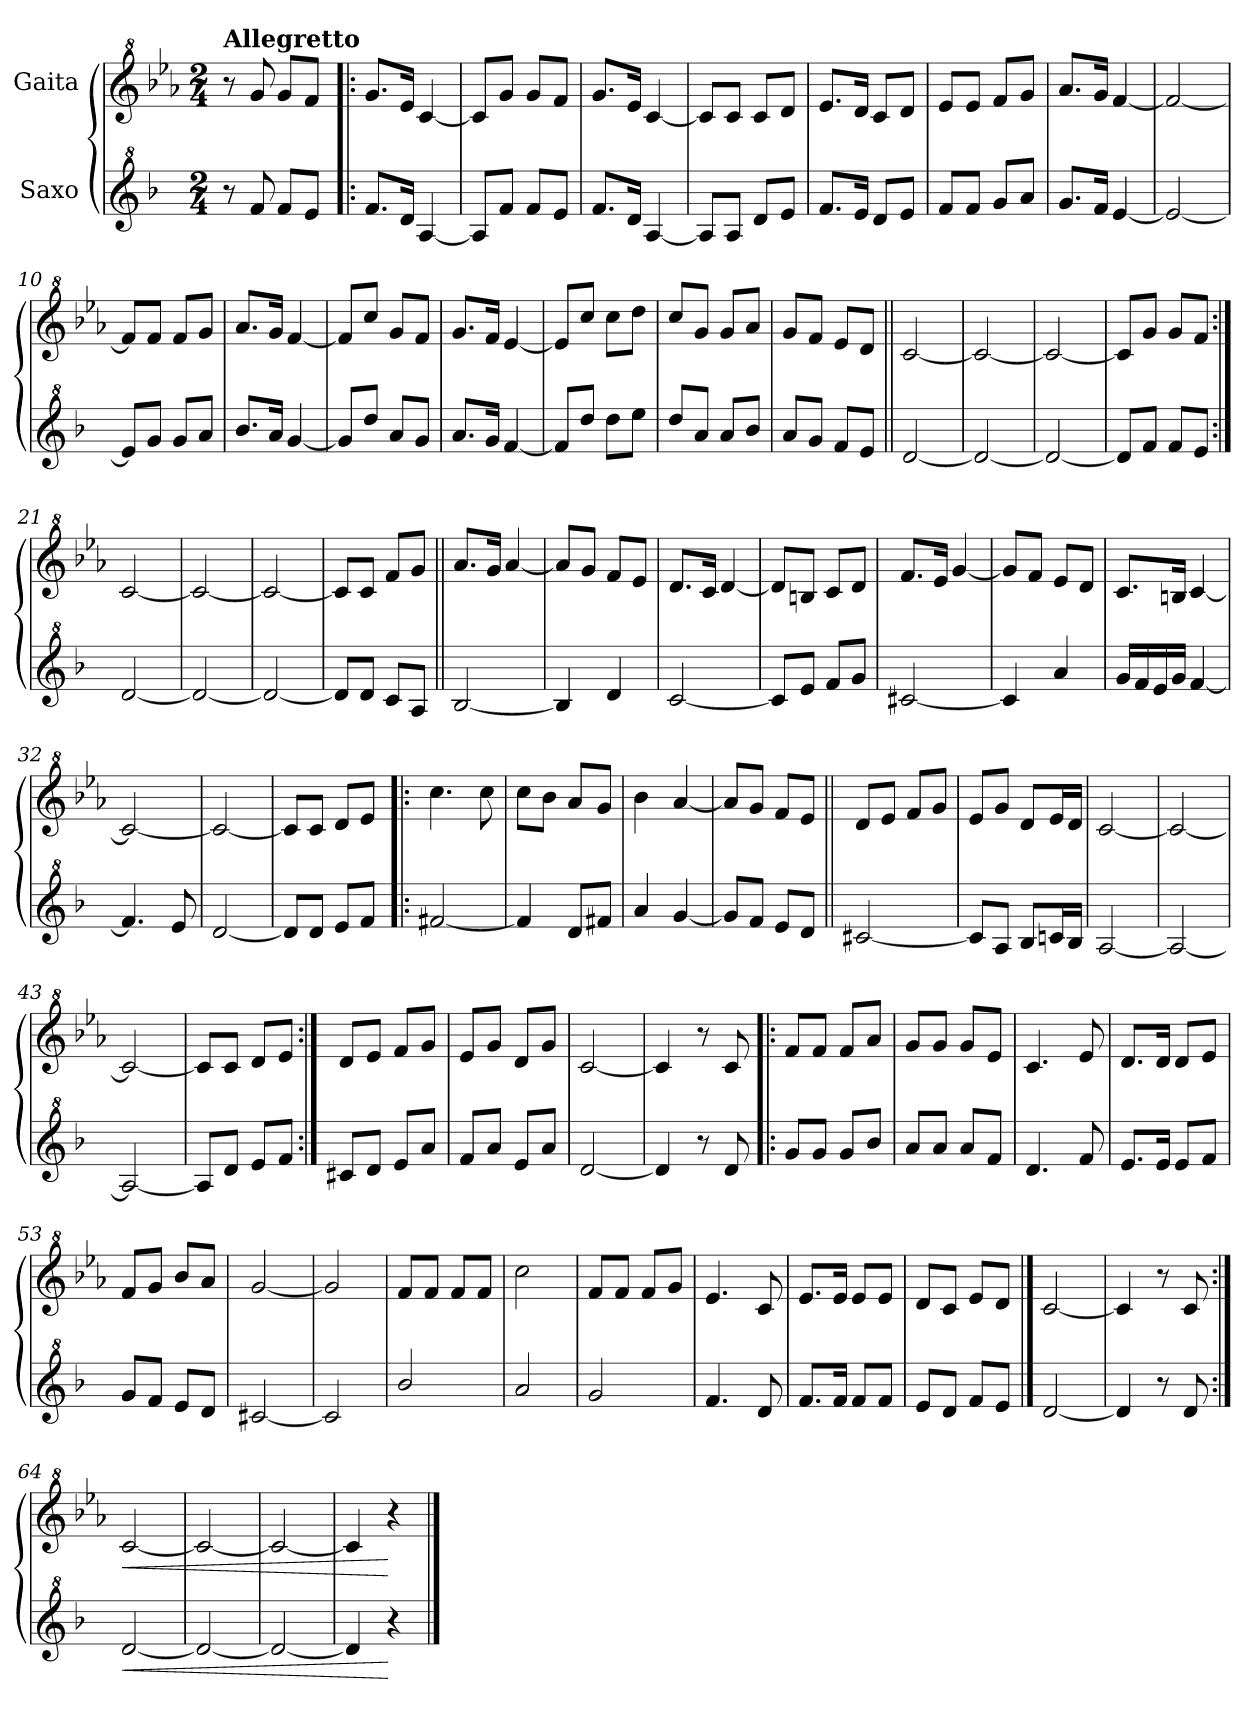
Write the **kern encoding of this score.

**kern	**dynam	**kern	**dynam
*part2	*part2	*part1	*part1
*staff2	*staff2	*staff1	*staff1
*I"Saxo	*	*I"Gaita	*
*clefG^2	*	*clefG^2	*
*ITrd1c2	*	*	*
*k[b-e-a-]	*	*k[b-e-a-]	*
*	*	*E-:	*
*M2/4	*	*M2/4	*
=1	=1	=1	=1
!	!	!LO:TX:a:B:t=Allegretto	!
8r	.	8r	.
8ee-/	.	8gg/	.
8ee-/L	.	8gg/L	.
8dd/J	.	8ff/J	.
=2!|:	=2!|:	=2!|:	=2!|:
8.ee-/L	.	8.gg/L	.
16cc/Jk	.	16ee-/Jk	.
[4g/	.	[4cc/	.
=3	=3	=3	=3
8g/L]	.	8cc/L]	.
8ee-/J	.	8gg/J	.
8ee-/L	.	8gg/L	.
8dd/J	.	8ff/J	.
=4	=4	=4	=4
8.ee-/L	.	8.gg/L	.
16cc/Jk	.	16ee-/Jk	.
[4g/	.	[4cc/	.
=5	=5	=5	=5
8g/L]	.	8cc/L]	.
8g/J	.	8cc/J	.
8cc/L	.	8cc/L	.
8dd/J	.	8dd/J	.
=6	=6	=6	=6
8.ee-/L	.	8.ee-/L	.
16dd/Jk	.	16dd/Jk	.
8cc/L	.	8cc/L	.
8dd/J	.	8dd/J	.
=7	=7	=7	=7
8ee-/L	.	8ee-/L	.
8ee-/J	.	8ee-/J	.
8ff/L	.	8ff/L	.
8gg/J	.	8gg/J	.
!!LO:LB:g=z
=8	=8	=8	=8
8.ff/L	.	8.aa-/L	.
16ee-/Jk	.	16gg/Jk	.
[4dd/	.	[4ff/	.
=9	=9	=9	=9
2dd/_	.	2ff/_	.
=10	=10	=10	=10
8dd/L]	.	8ff/L]	.
8ff/J	.	8ff/J	.
8ff/L	.	8ff/L	.
8gg/J	.	8gg/J	.
=11	=11	=11	=11
8.aa-/L	.	8.aa-/L	.
16gg/Jk	.	16gg/Jk	.
[4ff/	.	[4ff/	.
=12	=12	=12	=12
8ff/L]	.	8ff/L]	.
8ccc/J	.	8ccc/J	.
8gg/L	.	8gg/L	.
8ff/J	.	8ff/J	.
=13	=13	=13	=13
8.gg/L	.	8.gg/L	.
16ff/Jk	.	16ff/Jk	.
[4ee-/	.	[4ee-/	.
=14	=14	=14	=14
8ee-/L]	.	8ee-/L]	.
8ccc/J	.	8ccc/J	.
8ccc\L	.	8ccc\L	.
8ddd\J	.	8ddd\J	.
=15	=15	=15	=15
8ccc/L	.	8ccc/L	.
8gg/J	.	8gg/J	.
8gg/L	.	8gg/L	.
8aa-/J	.	8aa-/J	.
=16	=16	=16	=16
8gg/L	.	8gg/L	.
8ff/J	.	8ff/J	.
8ee-/L	.	8ee-/L	.
8dd/J	.	8dd/J	.
=17||	=17||	=17||	=17||
[2cc/	.	[2cc/	.
!!LO:LB:g=z
=18	=18	=18	=18
2cc/_	.	2cc/_	.
=19	=19	=19	=19
2cc/_	.	2cc/_	.
=20	=20	=20	=20
8cc/L]	.	8cc/L]	.
8ee-/J	.	8gg/J	.
8ee-/L	.	8gg/L	.
8dd/J	.	8ff/J	.
=21:|!	=21:|!	=21:|!	=21:|!
[2cc/	.	[2cc/	.
=22	=22	=22	=22
2cc/_	.	2cc/_	.
=23	=23	=23	=23
2cc/_	.	2cc/_	.
=24	=24	=24	=24
8cc/L]	.	8cc/L]	.
8cc/J	.	8cc/J	.
8b-/L	.	8ff/L	.
8g/J	.	8gg/J	.
=25||	=25||	=25||	=25||
[2a-/	.	8.aa-/L	.
.	.	16gg/Jk	.
.	.	[4aa-/	.
=26	=26	=26	=26
4a-/]	.	8aa-/L]	.
.	.	8gg/J	.
4cc/	.	8ff/L	.
.	.	8ee-/J	.
=27	=27	=27	=27
[2b-/	.	8.dd/L	.
.	.	16cc/Jk	.
.	.	[4dd/	.
=28	=28	=28	=28
8b-/L]	.	8dd/L]	.
8dd/J	.	8bn/J	.
8ee-/L	.	8cc/L	.
8ff/J	.	8dd/J	.
!!LO:LB:g=z
=29	=29	=29	=29
[2bn/	.	8.ff/L	.
.	.	16ee-/Jk	.
.	.	[4gg/	.
=30	=30	=30	=30
4b/]	.	8gg/L]	.
.	.	8ff/J	.
4gg/	.	8ee-/L	.
.	.	8dd/J	.
=31	=31	=31	=31
16ff/LL	.	8.cc/L	.
16ee-/	.	.	.
16dd/	.	.	.
16ff/JJ	.	16bn/Jk	.
[4ee-/	.	[4cc/	.
=32	=32	=32	=32
4.ee-/]	.	2cc/_	.
8dd/	.	.	.
=33	=33	=33	=33
[2cc/	.	2cc/_	.
=34	=34	=34	=34
8cc/L]	.	8cc/L]	.
8cc/J	.	8cc/J	.
8dd/L	.	8dd/L	.
8ee-/J	.	8ee-/J	.
=35!|:	=35!|:	=35!|:	=35!|:
[2een/	.	4.ccc\	.
.	.	8ccc\	.
=36	=36	=36	=36
4ee/]	.	8ccc\L	.
.	.	8bb-\J	.
8cc/L	.	8aa-/L	.
8een/J	.	8gg/J	.
=37	=37	=37	=37
4gg/	.	4bb-\	.
[4ff/	.	[4aa-/	.
!!LO:LB:g=z
=38	=38	=38	=38
8ff/L]	.	8aa-/L]	.
8ee-/J	.	8gg/J	.
8dd/L	.	8ff/L	.
8cc/J	.	8ee-/J	.
=39||	=39||	=39||	=39||
[2bn/	.	8dd/L	.
.	.	8ee-/J	.
.	.	8ff/L	.
.	.	8gg/J	.
=40	=40	=40	=40
8b/L]	.	8ee-/L	.
8g/J	.	8gg/J	.
8a-/L	.	8dd/L	.
16b-X/L	.	16ee-/L	.
16a-/JJ	.	16dd/JJ	.
=41	=41	=41	=41
[2g/	.	[2cc/	.
=42	=42	=42	=42
2g/_	.	2cc/_	.
=43	=43	=43	=43
2g/_	.	2cc/_	.
=44	=44	=44	=44
8g/L]	.	8cc/L]	.
8cc/J	.	8cc/J	.
8dd/L	.	8dd/L	.
8ee-/J	.	8ee-/J	.
=45:|!	=45:|!	=45:|!	=45:|!
8bn/L	.	8dd/L	.
8cc/J	.	8ee-/J	.
8dd/L	.	8ff/L	.
8gg/J	.	8gg/J	.
=46	=46	=46	=46
8ee-/L	.	8ee-/L	.
8gg/J	.	8gg/J	.
8dd/L	.	8dd/L	.
8gg/J	.	8gg/J	.
=47	=47	=47	=47
[2cc/	.	[2cc/	.
!!LO:PB:g=z
=48	=48	=48	=48
4cc/]	.	4cc/]	.
8r	.	8r	.
8cc/	.	8cc/	.
=49!|:	=49!|:	=49!|:	=49!|:
8ff/L	.	8ff/L	.
8ff/J	.	8ff/J	.
8ff/L	.	8ff/L	.
8aa-/J	.	8aa-/J	.
=50	=50	=50	=50
8gg/L	.	8gg/L	.
8gg/J	.	8gg/J	.
8gg/L	.	8gg/L	.
8ee-/J	.	8ee-/J	.
=51	=51	=51	=51
4.cc/	.	4.cc/	.
8ee-/	.	8ee-/	.
=52	=52	=52	=52
8.dd/L	.	8.dd/L	.
16dd/Jk	.	16dd/Jk	.
8dd/L	.	8dd/L	.
8ee-/J	.	8ee-/J	.
=53	=53	=53	=53
8ff/L	.	8ff/L	.
8ee-/J	.	8gg/J	.
8dd/L	.	8bb-/L	.
8cc/J	.	8aa-/J	.
=54	=54	=54	=54
[2bn/	.	[2gg/	.
=55	=55	=55	=55
2b/]	.	2gg/]	.
=56	=56	=56	=56
2aa-/	.	8ff/L	.
.	.	8ff/J	.
.	.	8ff/L	.
.	.	8ff/J	.
=57	=57	=57	=57
2gg/	.	2ccc\	.
!!LO:LB:g=z
=58	=58	=58	=58
2ff/	.	8ff/L	.
.	.	8ff/J	.
.	.	8ff/L	.
.	.	8gg/J	.
=59	=59	=59	=59
4.ee-/	.	4.ee-/	.
8cc/	.	8cc/	.
=60	=60	=60	=60
8.ee-/L	.	8.ee-/L	.
16ee-/Jk	.	16ee-/Jk	.
8ee-/L	.	8ee-/L	.
8ee-/J	.	8ee-/J	.
=61	=61	=61	=61
8dd/L	.	8dd/L	.
8cc/J	.	8cc/J	.
8ee-/L	.	8ee-/L	.
8dd/J	.	8dd/J	.
==62	==62	==62	==62
[2cc/	.	[2cc/	.
=63	=63	=63	=63
4cc/]	.	4cc/]	.
8r	.	8r	.
8cc/	.	8cc/	.
=64:|!	=64:|!	=64:|!	=64:|!
!	!LO:HP:b	!	!LO:HP:b
[2cc/	<	[2cc/	<
=65	=65	=65	=65
2cc/_	.	2cc/_	.
=66	=66	=66	=66
2cc/_	.	2cc/_	.
=67	=67	=67	=67
4cc/]	.	4cc/]	.
4r	[	4r	[
==	==	==	==
*-	*-	*-	*-
